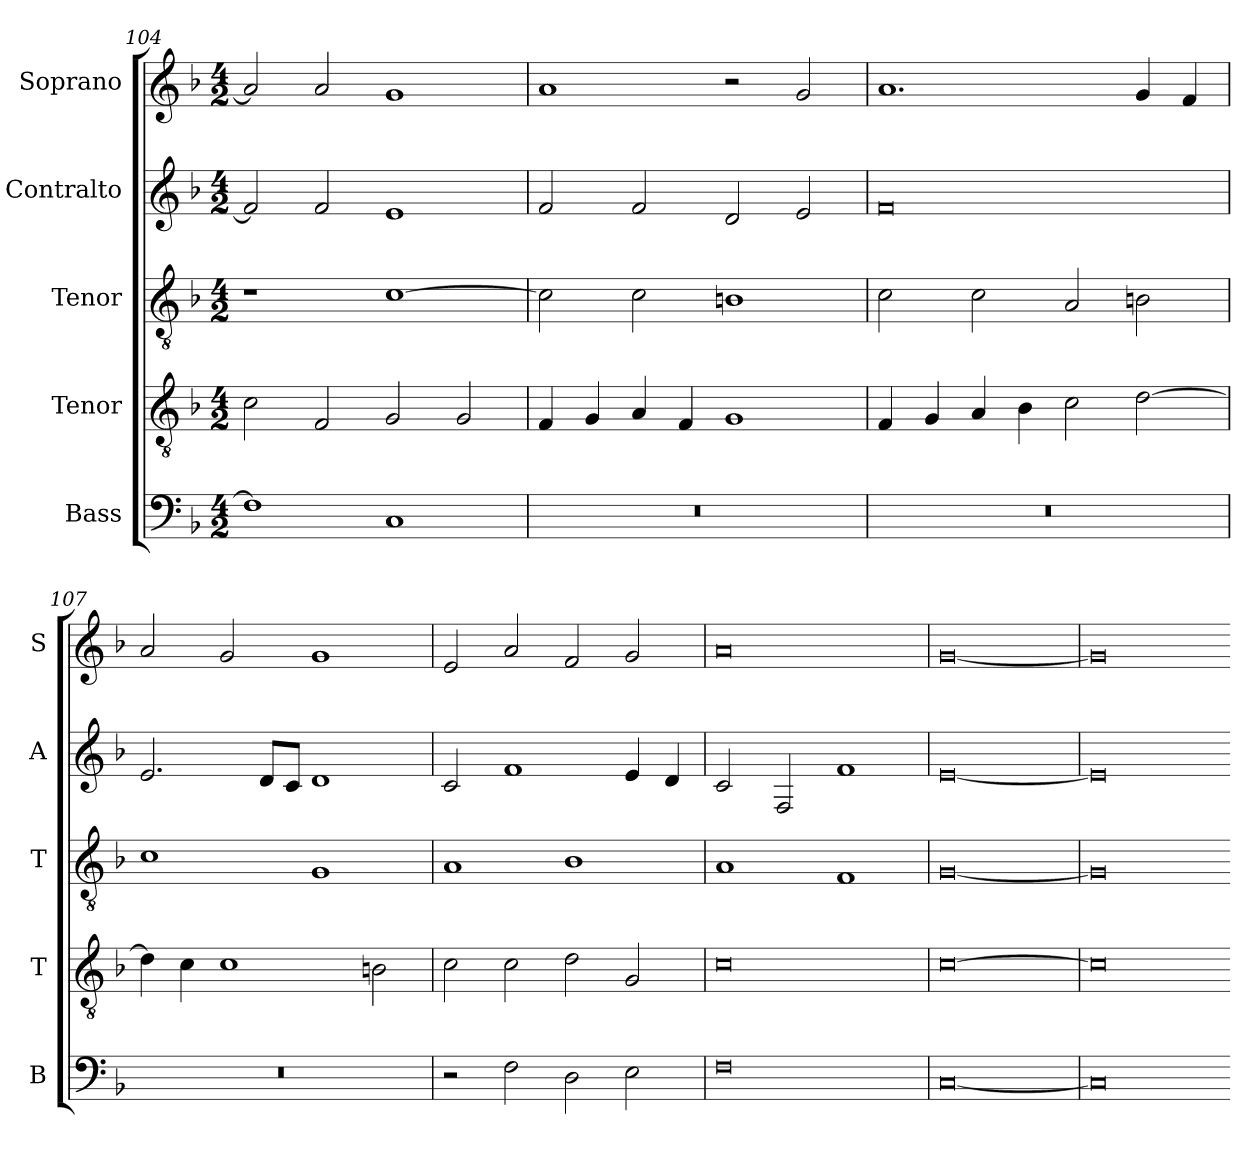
**kern	**kern	**kern	**kern	**kern
*part5	*part4	*part3	*part2	*part1
*staff5	*staff4	*staff3	*staff2	*staff1
*I"Bass	*I"Tenor	*I"Tenor	*I"Contralto	*I"Soprano
*I'B	*I'T	*I'T	*I'A	*I'S
*clefF4	*clefGv2	*clefGv2	*clefG2	*clefG2
*k[b-]	*k[b-]	*k[b-]	*k[b-]	*k[b-]
*F:ion	*F:ion	*F:ion	*F:ion	*F:ion
*M4/2	*M4/2	*M4/2	*M4/2	*M4/2
=104	=104	=104	=104	=104
1F]	2c	1r	2f]	2a]
.	2F	.	2f	2a
1C	2G	[1c	1e	1g
.	2G	.	.	.
=105	=105	=105	=105	=105
0r	4F	2c]	2f	1a
.	4G	.	.	.
.	4A	2c	2f	.
.	4F	.	.	.
.	1G	1Bn	2d	2r
.	.	.	2e	2g
=106	=106	=106	=106	=106
0r	4F	2c	0f	1.a
.	4G	.	.	.
.	4A	2c	.	.
.	4B-	.	.	.
.	2c	2A	.	.
.	[2d	2Bn	.	4g
.	.	.	.	4f
=107	=107	=107	=107	=107
0r	4d]	1c	2.e	2a
.	4c	.	.	.
.	1c	.	.	2g
.	.	.	8d/L	.
.	.	.	8c/J	.
.	.	1G	1d	1g
.	2Bn	.	.	.
=108	=108	=108	=108	=108
2r	2c	1A	2c	2e
2F	2c	.	1f	2a
2D	2d	1B-	.	2f
2E	2G	.	4e	2g
.	.	.	4d	.
=109	=109	=109	=109	=109
0F	0c	1A	2c	0a
.	.	.	2F	.
.	.	1F	1f	.
=110	=110	=110	=110	=110
[0C	[0c	[0G	[0e	[0g
=111	=111	=111	=111	=111
0C]	0c]	0G]	0e]	0g]
=-	=-	=-	=-	=-
*-	*-	*-	*-	*-
